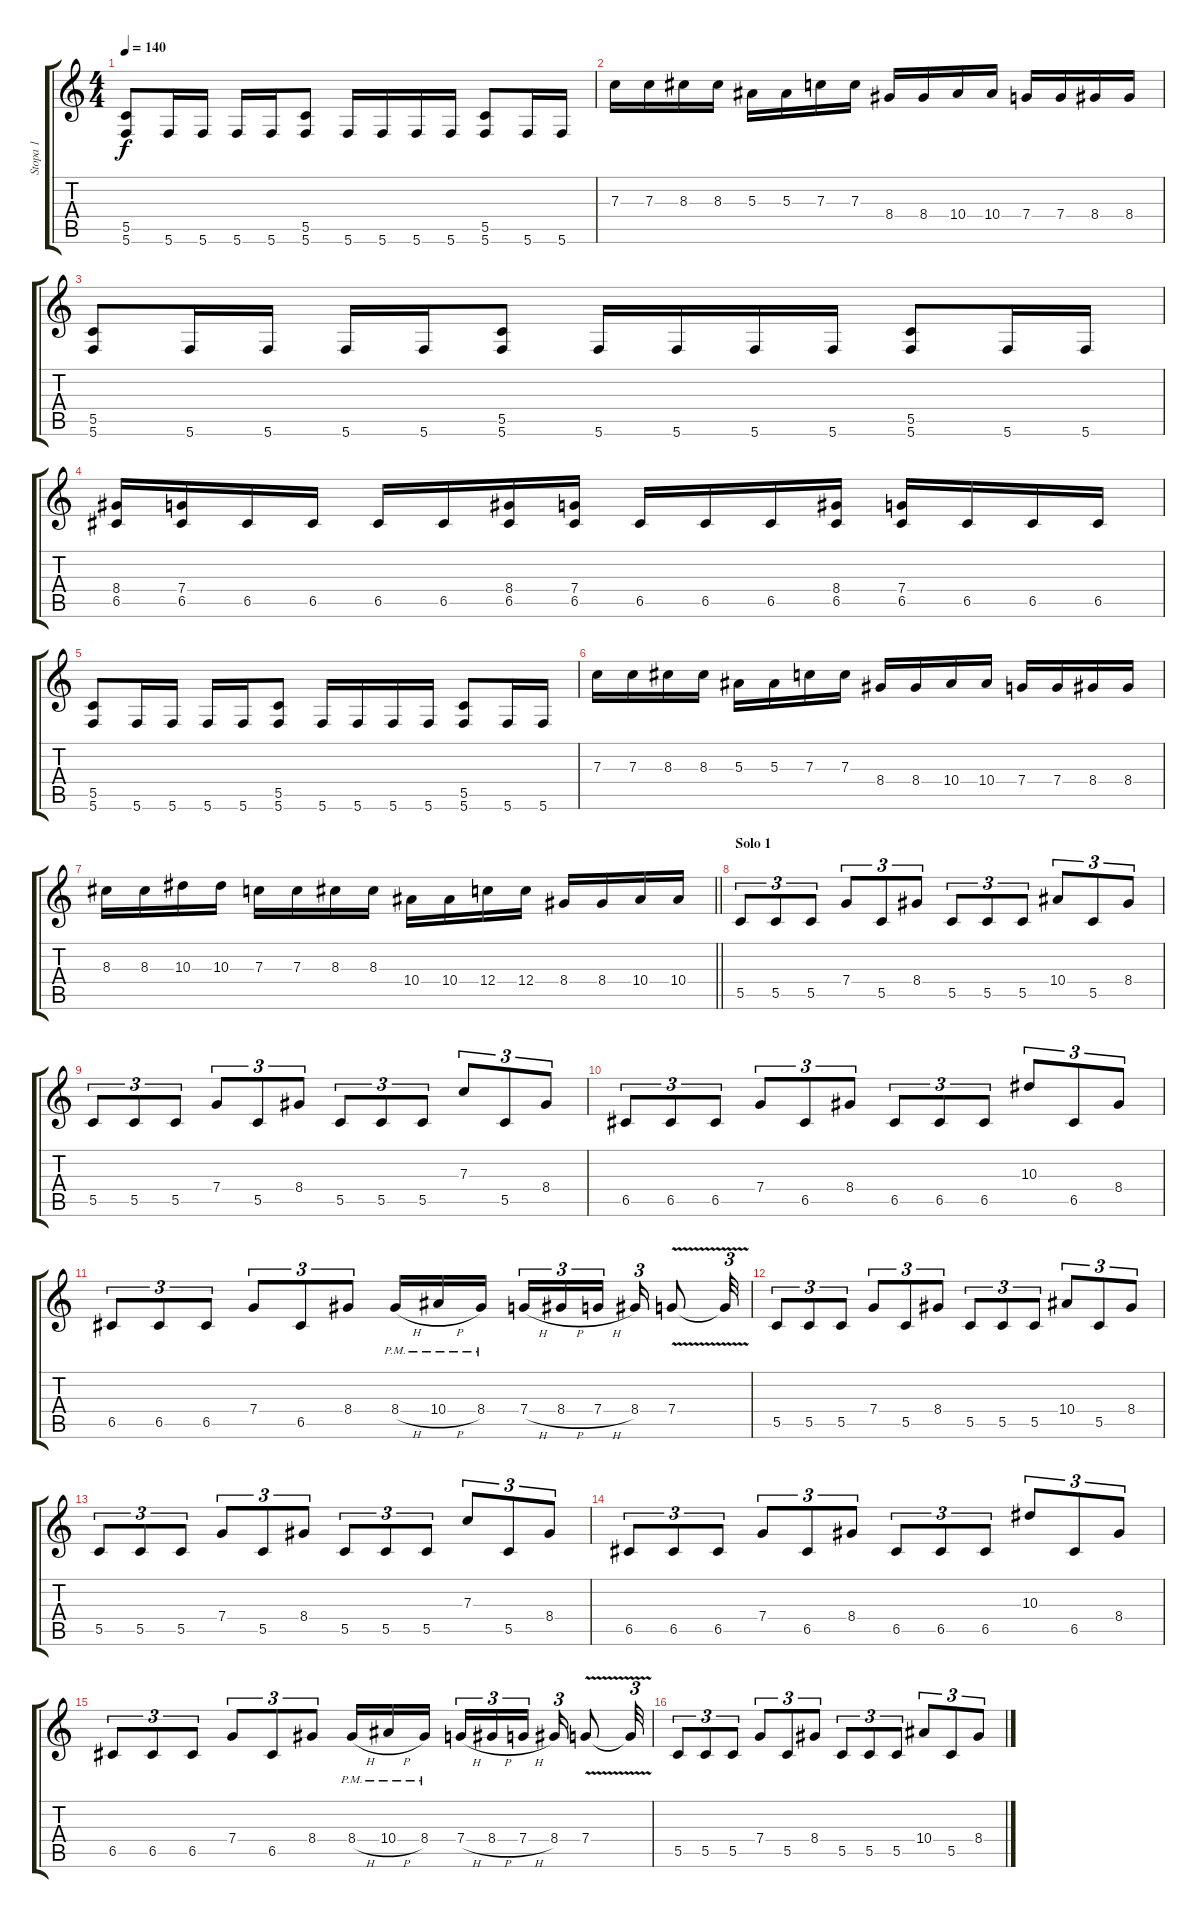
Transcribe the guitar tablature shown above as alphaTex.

\track ("Stopa 1" "Stopa 1") {instrument distortionguitar}
\staff {score tabs}
\tuning (D4 A3 F3 C3 G2 C2) {hide}
\ts (4 4)
\tempo 140
\clef g2
\ks c
(5.5 5.6).8{dy f} 5.6.16 5.6.16 5.6.16 5.6.16 (5.5 5.6).8 5.6.16 5.6.16 5.6.16 5.6.16 (5.5 5.6).8 5.6.16 5.6.16 |
7.3.16 7.3.16 8.3.16 8.3.16 5.3.16 5.3.16 7.3.16 7.3.16 8.4.16 8.4.16 10.4.16 10.4.16 7.4.16 7.4.16 8.4.16 8.4.16 |
(5.5 5.6).8 5.6.16 5.6.16 5.6.16 5.6.16 (5.5 5.6).8 5.6.16 5.6.16 5.6.16 5.6.16 (5.5 5.6).8 5.6.16 5.6.16 |
(8.4 6.5).16 (7.4 6.5).16 6.5.16 6.5.16 6.5.16 6.5.16 (8.4 6.5).16 (7.4 6.5).16 6.5.16 6.5.16 6.5.16 (8.4 6.5).16 (7.4 6.5).16 6.5.16 6.5.16 6.5.16 |
(5.5 5.6).8 5.6.16 5.6.16 5.6.16 5.6.16 (5.5 5.6).8 5.6.16 5.6.16 5.6.16 5.6.16 (5.5 5.6).8 5.6.16 5.6.16 |
7.3.16 7.3.16 8.3.16 8.3.16 5.3.16 5.3.16 7.3.16 7.3.16 8.4.16 8.4.16 10.4.16 10.4.16 7.4.16 7.4.16 8.4.16 8.4.16 |
\barLineRight lightlight
8.3.16 8.3.16 10.3.16 10.3.16 7.3.16 7.3.16 8.3.16 8.3.16 10.4.16 10.4.16 12.4.16 12.4.16 8.4.16 8.4.16 10.4.16 10.4.16 |
\section ("" "Solo 1")
5.5.8{tu (3 2)} 5.5.8{tu (3 2)} 5.5.8{tu (3 2)} 7.4.8{tu (3 2)} 5.5.8{tu (3 2)} 8.4.8{tu (3 2)} 5.5.8{tu (3 2)} 5.5.8{tu (3 2)} 5.5.8{tu (3 2)} 10.4.8{tu (3 2)} 5.5.8{tu (3 2)} 8.4.8{tu (3 2)} |
5.5.8{tu (3 2)} 5.5.8{tu (3 2)} 5.5.8{tu (3 2)} 7.4.8{tu (3 2)} 5.5.8{tu (3 2)} 8.4.8{tu (3 2)} 5.5.8{tu (3 2)} 5.5.8{tu (3 2)} 5.5.8{tu (3 2)} 7.3.8{tu (3 2)} 5.5.8{tu (3 2)} 8.4.8{tu (3 2)} |
6.5.8{tu (3 2)} 6.5.8{tu (3 2)} 6.5.8{tu (3 2)} 7.4.8{tu (3 2)} 6.5.8{tu (3 2)} 8.4.8{tu (3 2)} 6.5.8{tu (3 2)} 6.5.8{tu (3 2)} 6.5.8{tu (3 2)} 10.3.8{tu (3 2)} 6.5.8{tu (3 2)} 8.4.8{tu (3 2)} |
6.5.8{tu (3 2)} 6.5.8{tu (3 2)} 6.5.8{tu (3 2)} 7.4.8{tu (3 2)} 6.5.8{tu (3 2)} 8.4.8{tu (3 2)} 8.4{h pm}.16 10.4{h pm}.16 8.4{pm}.16{beam splitsecondary} 7.4{h}.16{tu (3 2)} 8.4{h}.16{tu (3 2)} 7.4{h}.16{tu (3 2) beam splitsecondary} 8.4.16{tu (3 2)} 7.4{v}.8 7.4{t}.32{tu (3 2)} |
5.5.8{tu (3 2)} 5.5.8{tu (3 2)} 5.5.8{tu (3 2)} 7.4.8{tu (3 2)} 5.5.8{tu (3 2)} 8.4.8{tu (3 2)} 5.5.8{tu (3 2)} 5.5.8{tu (3 2)} 5.5.8{tu (3 2)} 10.4.8{tu (3 2)} 5.5.8{tu (3 2)} 8.4.8{tu (3 2)} |
5.5.8{tu (3 2)} 5.5.8{tu (3 2)} 5.5.8{tu (3 2)} 7.4.8{tu (3 2)} 5.5.8{tu (3 2)} 8.4.8{tu (3 2)} 5.5.8{tu (3 2)} 5.5.8{tu (3 2)} 5.5.8{tu (3 2)} 7.3.8{tu (3 2)} 5.5.8{tu (3 2)} 8.4.8{tu (3 2)} |
6.5.8{tu (3 2)} 6.5.8{tu (3 2)} 6.5.8{tu (3 2)} 7.4.8{tu (3 2)} 6.5.8{tu (3 2)} 8.4.8{tu (3 2)} 6.5.8{tu (3 2)} 6.5.8{tu (3 2)} 6.5.8{tu (3 2)} 10.3.8{tu (3 2)} 6.5.8{tu (3 2)} 8.4.8{tu (3 2)} |
6.5.8{tu (3 2)} 6.5.8{tu (3 2)} 6.5.8{tu (3 2)} 7.4.8{tu (3 2)} 6.5.8{tu (3 2)} 8.4.8{tu (3 2)} 8.4{h pm}.16 10.4{h pm}.16 8.4{pm}.16{beam splitsecondary} 7.4{h}.16{tu (3 2)} 8.4{h}.16{tu (3 2)} 7.4{h}.16{tu (3 2) beam splitsecondary} 8.4.16{tu (3 2)} 7.4{v}.8 7.4{t}.32{tu (3 2)} |
5.5.8{tu (3 2)} 5.5.8{tu (3 2)} 5.5.8{tu (3 2)} 7.4.8{tu (3 2)} 5.5.8{tu (3 2)} 8.4.8{tu (3 2)} 5.5.8{tu (3 2)} 5.5.8{tu (3 2)} 5.5.8{tu (3 2)} 10.4.8{tu (3 2)} 5.5.8{tu (3 2)} 8.4.8{tu (3 2)}
